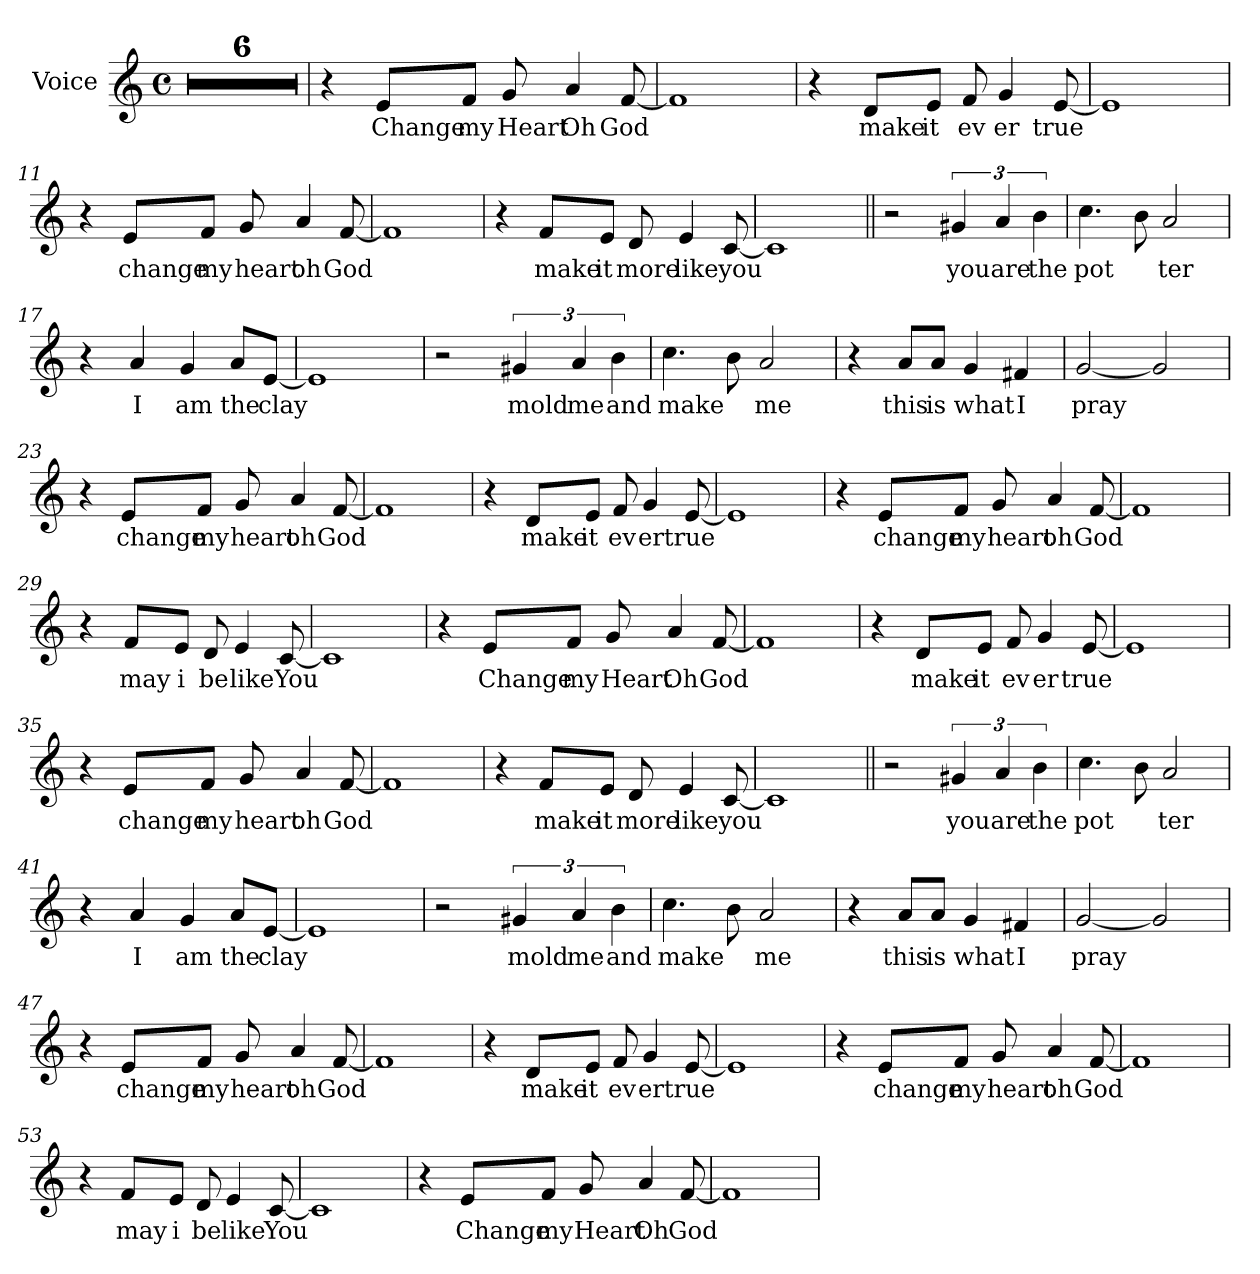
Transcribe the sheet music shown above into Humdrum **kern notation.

**kern	**text
*part1	*part1
*staff1	*staff1
*I"Voice	*
*I'V	*
*clefG2	*
*k[]	*
*C:	*
*M4/4	*
*met(c)	*
=1	=1
1r	.
=2	=2
1r	.
=3	=3
1r	.
=4	=4
1r	.
=5	=5
1r	.
=6	=6
1r	.
=7	=7
4r	.
!	!LO:LY:b
8e/L	Change
!	!LO:LY:b
8f/J	my
!	!LO:LY:b
8g/	Heart
!	!LO:LY:b
4a/	Oh
!	!LO:LY:b
[8f/	God
=8	=8
1f]	.
=9	=9
4r	.
!	!LO:LY:b
8d/L	make
!	!LO:LY:b
8e/J	it
!	!LO:LY:b
8f/	ev
!	!LO:LY:b
4g/	er
!	!LO:LY:b
[8e/	true
=10	=10
1e]	.
!!LO:LB:g=z
=11	=11
4r	.
!	!LO:LY:b
8e/L	change
!	!LO:LY:b
8f/J	my
!	!LO:LY:b
8g/	heart
!	!LO:LY:b
4a/	oh
!	!LO:LY:b
[8f/	God
=12	=12
1f]	.
=13	=13
4r	.
!	!LO:LY:b
8f/L	make
!	!LO:LY:b
8e/J	it
!	!LO:LY:b
8d/	more
!	!LO:LY:b
4e/	like
!	!LO:LY:b
[8c/	you
=14	=14
1c]	.
=15||	=15||
2r	.
!	!LO:LY:b
6g#X/	you
!	!LO:LY:b
6a/	are
!	!LO:LY:b
6b\	the
!!LO:LB:g=z
=16	=16
!	!LO:LY:b
4.cc\	pot
8b\	.
!	!LO:LY:b
2a/	ter
=17	=17
4r	.
!	!LO:LY:b
4a/	I
!	!LO:LY:b
4g/	am
!	!LO:LY:b
8a/L	the
!	!LO:LY:b
[8e/J	clay
=18	=18
1e]	.
=19	=19
2r	.
!	!LO:LY:b
6g#X/	mold
!	!LO:LY:b
6a/	me
!	!LO:LY:b
6b\	and
=20	=20
!	!LO:LY:b
4.cc\	make
8b\	.
!	!LO:LY:b
2a/	me
=21	=21
4r	.
!	!LO:LY:b
8a/L	this
!	!LO:LY:b
8a/J	is
!	!LO:LY:b
4g/	what
!	!LO:LY:b
4f#X/	I
!!LO:LB:g=z
=22	=22
!	!LO:LY:b
[2g/	pray
2g/]	.
=23	=23
4r	.
!	!LO:LY:b
8e/L	change
!	!LO:LY:b
8f/J	my
!	!LO:LY:b
8g/	heart
!	!LO:LY:b
4a/	oh
!	!LO:LY:b
[8f/	God
=24	=24
1f]	.
=25	=25
4r	.
!	!LO:LY:b
8d/L	make
!	!LO:LY:b
8e/J	it
!	!LO:LY:b
8f/	ev
!	!LO:LY:b
4g/	er
!	!LO:LY:b
[8e/	true
=26	=26
1e]	.
!!LO:LB:g=z
=27	=27
4r	.
!	!LO:LY:b
8e/L	change
!	!LO:LY:b
8f/J	my
!	!LO:LY:b
8g/	heart
!	!LO:LY:b
4a/	oh
!	!LO:LY:b
[8f/	God
=28	=28
1f]	.
=29	=29
4r	.
!	!LO:LY:b
8f/L	may
!	!LO:LY:b
8e/J	i
!	!LO:LY:b
8d/	be
!	!LO:LY:b
4e/	like
!	!LO:LY:b
[8c/	You
=30	=30
1c]	.
=31	=31
4r	.
!	!LO:LY:b
8e/L	Change
!	!LO:LY:b
8f/J	my
!	!LO:LY:b
8g/	Heart
!	!LO:LY:b
4a/	Oh
!	!LO:LY:b
[8f/	God
!!LO:LB:g=z
=32	=32
1f]	.
=33	=33
4r	.
!	!LO:LY:b
8d/L	make
!	!LO:LY:b
8e/J	it
!	!LO:LY:b
8f/	ev
!	!LO:LY:b
4g/	er
!	!LO:LY:b
[8e/	true
=34	=34
1e]	.
=35	=35
4r	.
!	!LO:LY:b
8e/L	change
!	!LO:LY:b
8f/J	my
!	!LO:LY:b
8g/	heart
!	!LO:LY:b
4a/	oh
!	!LO:LY:b
[8f/	God
=36	=36
1f]	.
!!LO:LB:g=z
=37	=37
4r	.
!	!LO:LY:b
8f/L	make
!	!LO:LY:b
8e/J	it
!	!LO:LY:b
8d/	more
!	!LO:LY:b
4e/	like
!	!LO:LY:b
[8c/	you
=38	=38
1c]	.
=39||	=39||
2r	.
!	!LO:LY:b
6g#X/	you
!	!LO:LY:b
6a/	are
!	!LO:LY:b
6b\	the
=40	=40
!	!LO:LY:b
4.cc\	pot
8b\	.
!	!LO:LY:b
2a/	ter
=41	=41
4r	.
!	!LO:LY:b
4a/	I
!	!LO:LY:b
4g/	am
!	!LO:LY:b
8a/L	the
!	!LO:LY:b
[8e/J	clay
=42	=42
1e]	.
!!LO:LB:g=z
=43	=43
2r	.
!	!LO:LY:b
6g#X/	mold
!	!LO:LY:b
6a/	me
!	!LO:LY:b
6b\	and
=44	=44
!	!LO:LY:b
4.cc\	make
8b\	.
!	!LO:LY:b
2a/	me
=45	=45
4r	.
!	!LO:LY:b
8a/L	this
!	!LO:LY:b
8a/J	is
!	!LO:LY:b
4g/	what
!	!LO:LY:b
4f#X/	I
=46	=46
!	!LO:LY:b
[2g/	pray
2g/]	.
=47	=47
4r	.
!	!LO:LY:b
8e/L	change
!	!LO:LY:b
8f/J	my
!	!LO:LY:b
8g/	heart
!	!LO:LY:b
4a/	oh
!	!LO:LY:b
[8f/	God
!!LO:PB:g=z
=48	=48
1f]	.
=49	=49
4r	.
!	!LO:LY:b
8d/L	make
!	!LO:LY:b
8e/J	it
!	!LO:LY:b
8f/	ev
!	!LO:LY:b
4g/	er
!	!LO:LY:b
[8e/	true
=50	=50
1e]	.
=51	=51
4r	.
!	!LO:LY:b
8e/L	change
!	!LO:LY:b
8f/J	my
!	!LO:LY:b
8g/	heart
!	!LO:LY:b
4a/	oh
!	!LO:LY:b
[8f/	God
=52	=52
1f]	.
!!LO:LB:g=z
=53	=53
4r	.
!	!LO:LY:b
8f/L	may
!	!LO:LY:b
8e/J	i
!	!LO:LY:b
8d/	be
!	!LO:LY:b
4e/	like
!	!LO:LY:b
[8c/	You
=54	=54
1c]	.
=55	=55
4r	.
!	!LO:LY:b
8e/L	Change
!	!LO:LY:b
8f/J	my
!	!LO:LY:b
8g/	Heart
!	!LO:LY:b
4a/	Oh
!	!LO:LY:b
[8f/	God
=56	=56
1f]	.
=	=
*-	*-
